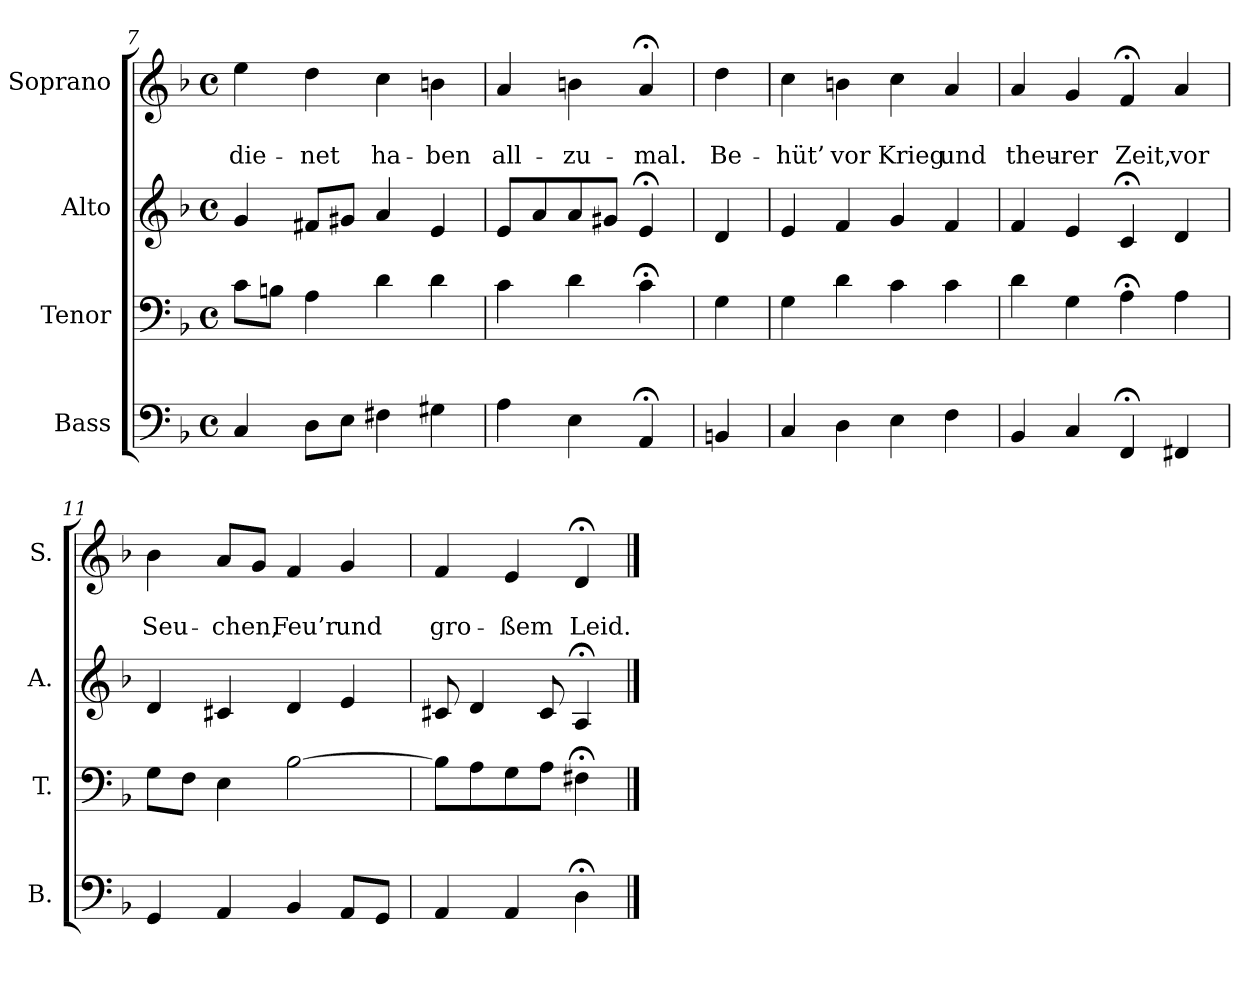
**kern	**kern	**kern	**kern	**text	**text
*part4	*part3	*part2	*part1	*part1	*part1
*staff4	*staff3	*staff2	*staff1	*staff1	*staff1
*I"Bass	*I"Tenor	*I"Alto	*I"Soprano	*	*
*I'B.	*I'T.	*I'A.	*I'S.	*	*
*clefF4	*clefF4	*clefG2	*clefG2	*	*
*k[b-]	*k[b-]	*k[b-]	*k[b-]	*	*
*d:	*d:	*d:	*d:	*	*
*M4/4	*M4/4	*M4/4	*M4/4	*	*
*met(c)	*met(c)	*met(c)	*met(c)	*	*
=7	=7	=7	=7	=7	=7
4C/	8c\L	4g/	4ee\	.	-die-
.	8Bn\J	.	.	.	.
8D\L	4A\	8f#X/L	4dd\	.	-net
8E\J	.	8g#X/J	.	.	.
4F#X\	4d\	4a/	4cc\	.	ha-
4G#X\	4d\	4e/	4bn\	.	-ben
=8	=8	=8	=8	=8	=8
4A\	4c\	8e/L	4a/	.	all-
.	.	8a/	.	.	.
4E\	4d\	8a/	4bn\	.	-zu-
.	.	8g#X/J	.	.	.
4AA;</	4c;<\	4e;</	4a;</	.	-mal.
!!LO:PB:g=z
=8a	=8a	=8a	=8a	=8a	=8a
4BBn/	4G\	4d/	4dd\	.	Be-
=9	=9	=9	=9	=9	=9
4C/	4G\	4e/	4cc\	.	-hüt’
4D\	4d\	4f/	4bn\	.	vor
4E\	4c\	4g/	4cc\	.	Krieg
4F\	4c\	4f/	4a/	.	und
=10	=10	=10	=10	=10	=10
4BB-/	4d\	4f/	4a/	.	theu-
4C/	4G\	4e/	4g/	.	-rer
4FF;</	4A;<\	4c;</	4f;</	.	Zeit,
4FF#X/	4A\	4d/	4a/	.	vor
=11	=11	=11	=11	=11	=11
4GG/	8G\L	4d/	4b-\	.	Seu-
.	8F\J	.	.	.	.
4AA/	4E\	4c#X/	8a/L	.	-chen,
.	.	.	8g/J	.	.
4BB-/	[2B-\	4d/	4f/	.	Feu’r
8AA/L	.	4e/	4g/	.	und
8GG/J	.	.	.	.	.
=12	=12	=12	=12	=12	=12
4AA/	8B-\L]	8c#X/	4f/	.	gro-
.	8A\	4d/	.	.	.
4AA/	8G\	.	4e/	.	-ßem
.	8A\J	8c#/	.	.	.
4D;<\	4F#X;<\	4A;</	4d;</	.	Leid.
==	==	==	==	==	==
*-	*-	*-	*-	*-	*-
